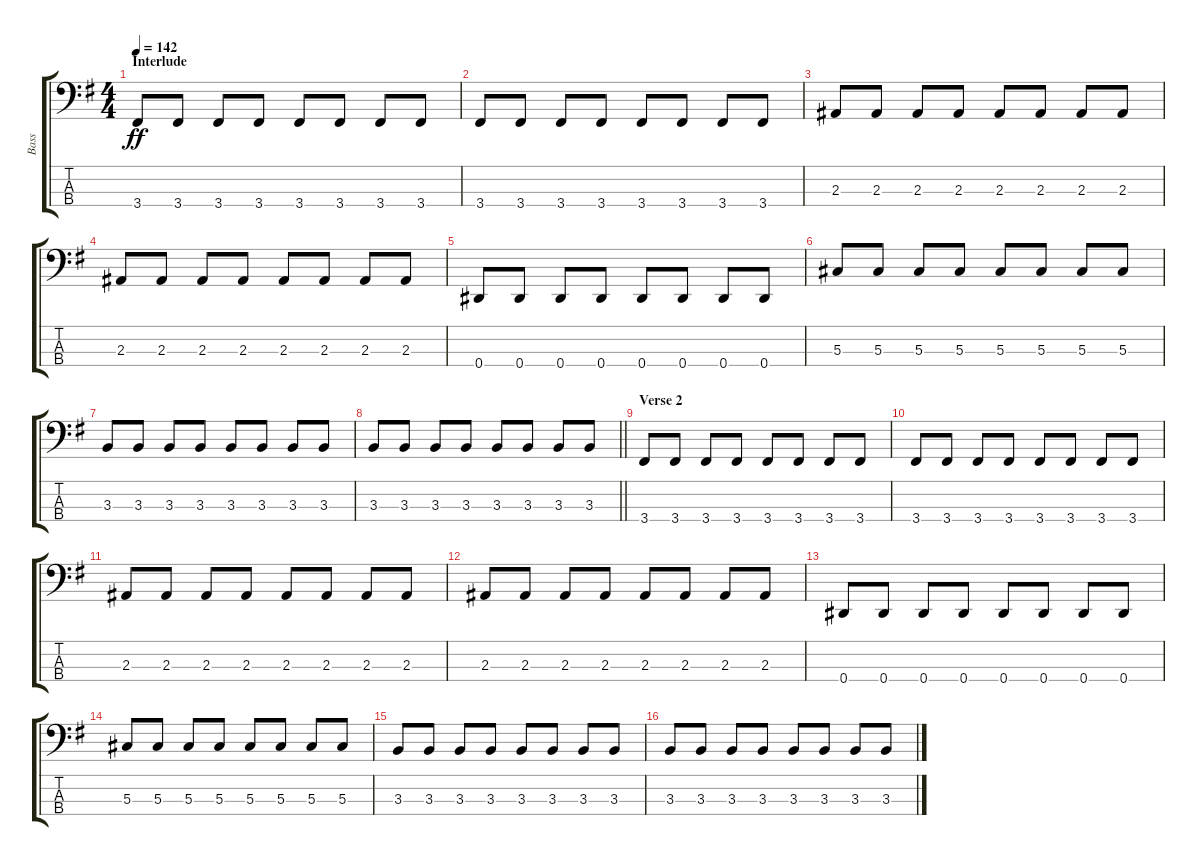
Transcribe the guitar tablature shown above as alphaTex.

\track ("Bass" "Bass") {instrument electricbassfinger}
\staff {score tabs}
\tuning (Gb2 Db2 Ab1 Eb1) {hide}
\ts (4 4)
\section ("" "Interlude")
\tempo 142
\clef f4
\ks g
3.4.8{dy ff} 3.4.8 3.4.8 3.4.8 3.4.8 3.4.8 3.4.8 3.4.8 |
3.4.8 3.4.8 3.4.8 3.4.8 3.4.8 3.4.8 3.4.8 3.4.8 |
2.3.8 2.3.8 2.3.8 2.3.8 2.3.8 2.3.8 2.3.8 2.3.8 |
2.3.8 2.3.8 2.3.8 2.3.8 2.3.8 2.3.8 2.3.8 2.3.8 |
0.4.8 0.4.8 0.4.8 0.4.8 0.4.8 0.4.8 0.4.8 0.4.8 |
5.3.8 5.3.8 5.3.8 5.3.8 5.3.8 5.3.8 5.3.8 5.3.8 |
3.3.8 3.3.8 3.3.8 3.3.8 3.3.8 3.3.8 3.3.8 3.3.8 |
\barLineRight lightlight
3.3.8 3.3.8 3.3.8 3.3.8 3.3.8 3.3.8 3.3.8 3.3.8 |
\section ("" "Verse 2")
3.4.8 3.4.8 3.4.8 3.4.8 3.4.8 3.4.8 3.4.8 3.4.8 |
3.4.8 3.4.8 3.4.8 3.4.8 3.4.8 3.4.8 3.4.8 3.4.8 |
2.3.8 2.3.8 2.3.8 2.3.8 2.3.8 2.3.8 2.3.8 2.3.8 |
2.3.8 2.3.8 2.3.8 2.3.8 2.3.8 2.3.8 2.3.8 2.3.8 |
0.4.8 0.4.8 0.4.8 0.4.8 0.4.8 0.4.8 0.4.8 0.4.8 |
5.3.8 5.3.8 5.3.8 5.3.8 5.3.8 5.3.8 5.3.8 5.3.8 |
3.3.8 3.3.8 3.3.8 3.3.8 3.3.8 3.3.8 3.3.8 3.3.8 |
3.3.8 3.3.8 3.3.8 3.3.8 3.3.8 3.3.8 3.3.8 3.3.8
